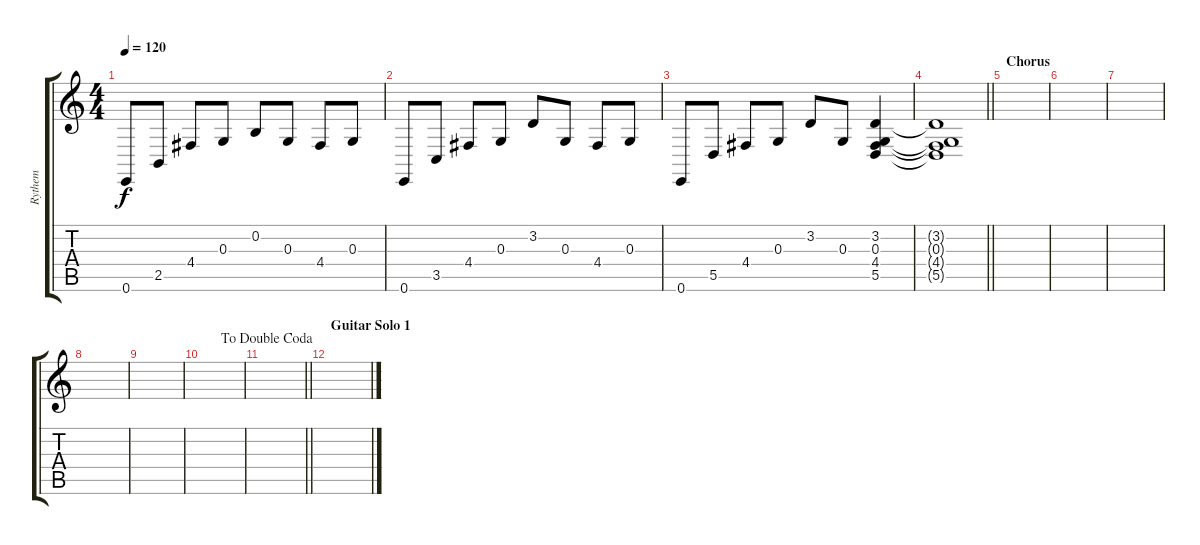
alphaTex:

\track ("Rythem" "Rythem") {instrument acousticgrandpiano}
\staff {score tabs}
\tuning (E4 B3 G3 D3 A2 E2) {hide}
\ts (4 4)
\tempo 120
\clef g2
\ks c
0.6.8{dy f} 2.5.8 4.4.8 0.3.8 0.2.8 0.3.8 4.4.8 0.3.8 |
0.6.8 3.5.8 4.4.8 0.3.8 3.2.8 0.3.8 4.4.8 0.3.8 |
0.6.8 5.5.8 4.4.8 0.3.8 3.2.8 0.3.8 (3.2 0.3 4.4 5.5).4 |
\barLineRight lightlight
(3.2{t} 0.3{t} 4.4{t} 5.5{t}).1 |
\section ("" "Chorus")
|
|
|
|
|
|
\jump dadoublecoda
\barLineRight lightlight
|
\section ("" "Guitar Solo 1")
